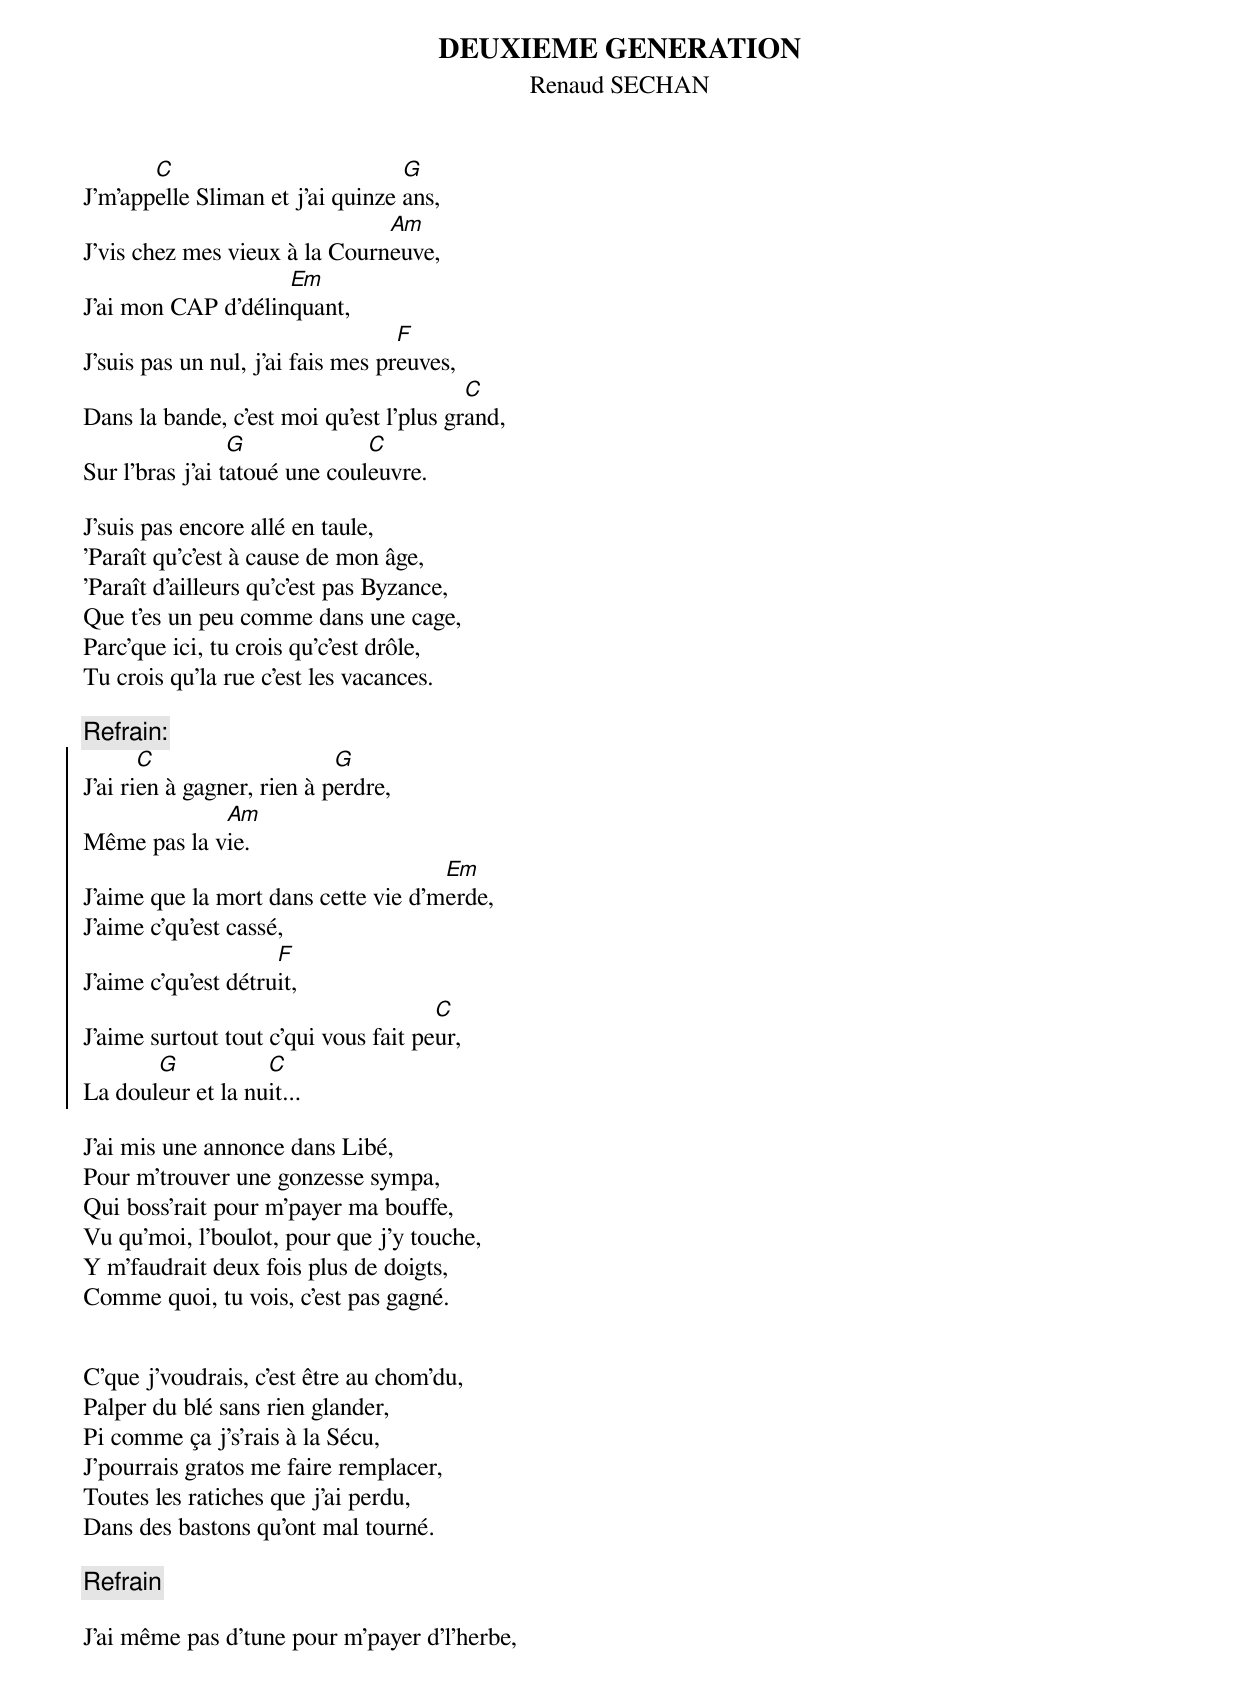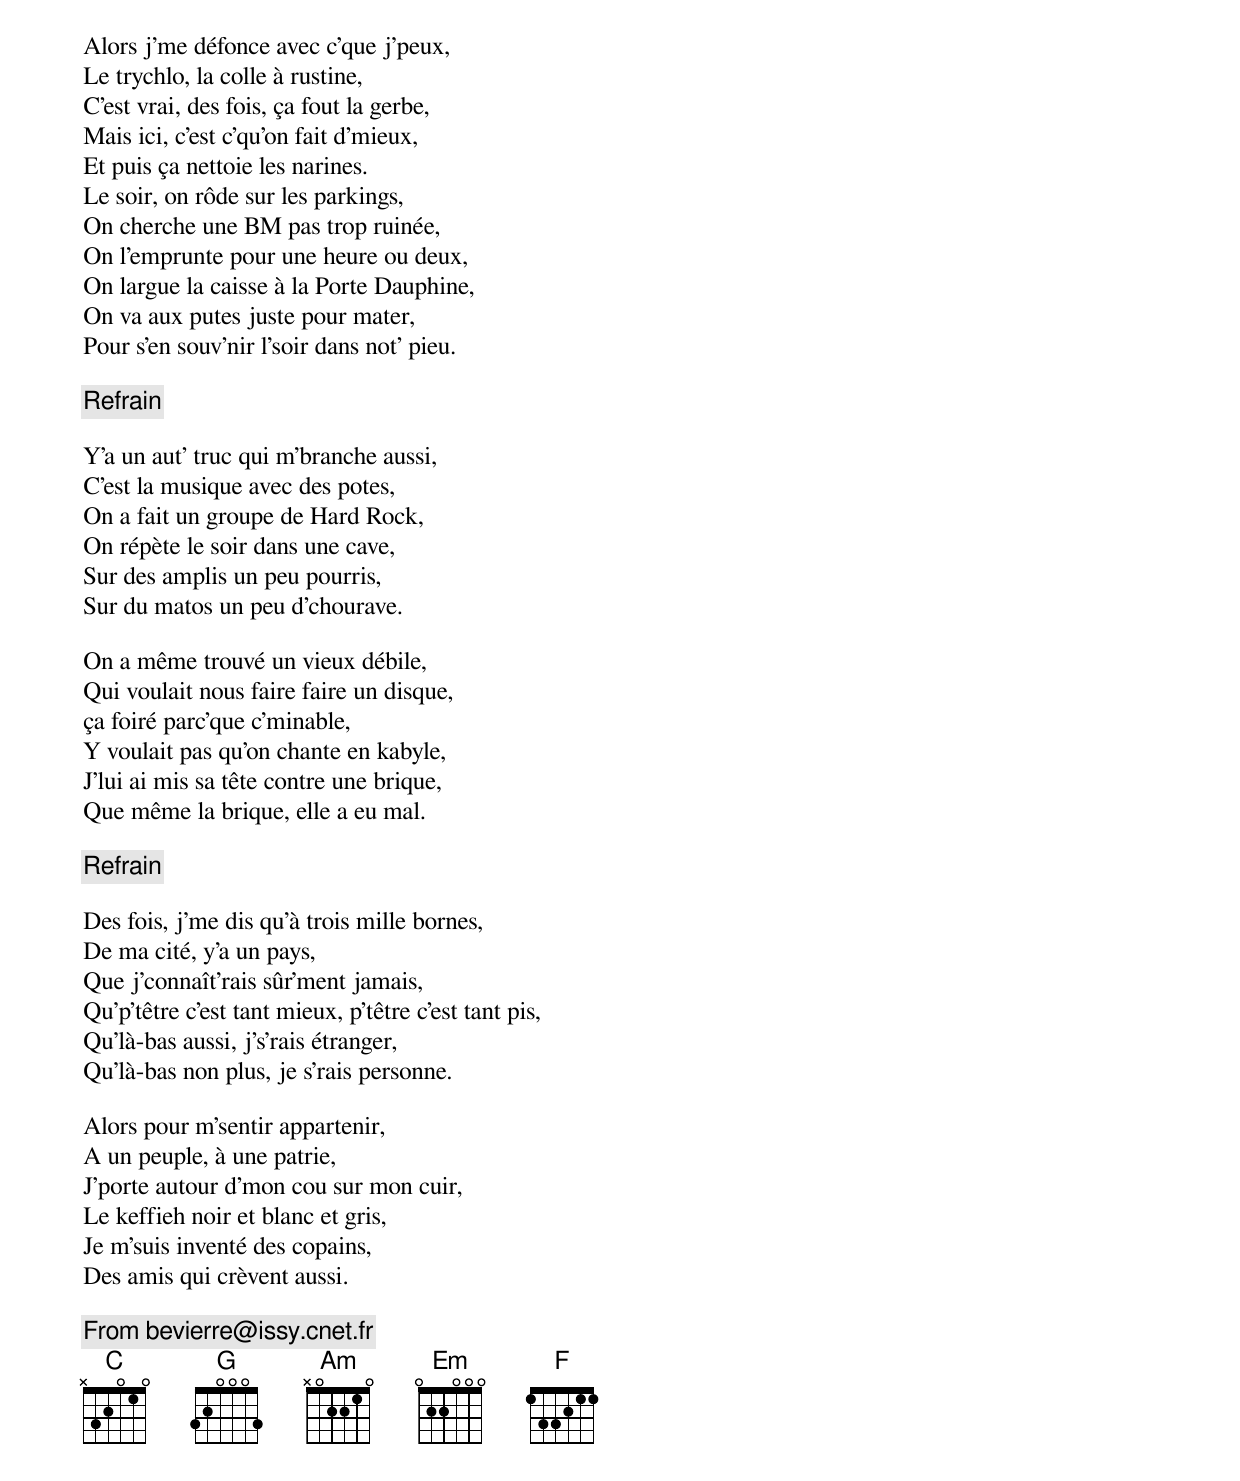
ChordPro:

{t:DEUXIEME GENERATION}
{st:Renaud SECHAN}

J'm'app[C]elle Sliman et j'ai quinze [G]ans,
J'vis chez mes vieux à la Courn[Am]euve,
J'ai mon CAP d'délin[Em]quant,
J'suis pas un nul, j'ai fais mes pr[F]euves,
Dans la bande, c'est moi qu'est l'plus gr[C]and,
Sur l'bras j'ai t[G]atoué une coul[C]euvre.

J'suis pas encore allé en taule,
'Paraît qu'c'est à cause de mon âge,
'Paraît d'ailleurs qu'c'est pas Byzance,
Que t'es un peu comme dans une cage,
Parc'que ici, tu crois qu'c'est drôle,
Tu crois qu'la rue c'est les vacances.

{c:Refrain:}
{soc}
J'ai ri[C]en à gagner, rien à p[G]erdre,
Même pas la v[Am]ie.
J'aime que la mort dans cette vie d'm[Em]erde,
J'aime c'qu'est cassé,
J'aime c'qu'est détru[F]it,
J'aime surtout tout c'qui vous fait pe[C]ur,
La doul[G]eur et la nu[C]it...
{eoc}

J'ai mis une annonce dans Libé,
Pour m'trouver une gonzesse sympa,
Qui boss'rait pour m'payer ma bouffe,
Vu qu'moi, l'boulot, pour que j'y touche,
Y m'faudrait deux fois plus de doigts,
Comme quoi, tu vois, c'est pas gagné.


C'que j'voudrais, c'est être au chom'du,
Palper du blé sans rien glander,
Pi comme ça j's'rais à la Sécu,
J'pourrais gratos me faire remplacer,
Toutes les ratiches que j'ai perdu,
Dans des bastons qu'ont mal tourné.

{c:Refrain}

J'ai même pas d'tune pour m'payer d'l'herbe,
Alors j'me défonce avec c'que j'peux,
Le trychlo, la colle à rustine,
C'est vrai, des fois, ça fout la gerbe,
Mais ici, c'est c'qu'on fait d'mieux,
Et puis ça nettoie les narines.
Le soir, on rôde sur les parkings,
On cherche une BM pas trop ruinée,
On l'emprunte pour une heure ou deux,
On largue la caisse à la Porte Dauphine,
On va aux putes juste pour mater,
Pour s'en souv'nir l'soir dans not' pieu.

{c:Refrain}

Y'a un aut' truc qui m'branche aussi,
C'est la musique avec des potes,
On a fait un groupe de Hard Rock,
On répète le soir dans une cave,
Sur des amplis un peu pourris,
Sur du matos un peu d'chourave.

On a même trouvé un vieux débile,
Qui voulait nous faire faire un disque,
ça foiré parc'que c'minable,
Y voulait pas qu'on chante en kabyle,
J'lui ai mis sa tête contre une brique,
Que même la brique, elle a eu mal.

{c:Refrain}

Des fois, j'me dis qu'à trois mille bornes,
De ma cité, y'a un pays,
Que j'connaît'rais sûr'ment jamais,
Qu'p'têtre c'est tant mieux, p'têtre c'est tant pis,
Qu'là-bas aussi, j's'rais étranger,
Qu'là-bas non plus, je s'rais personne.

Alors pour m'sentir appartenir,
A un peuple, à une patrie,
J'porte autour d'mon cou sur mon cuir,
Le keffieh noir et blanc et gris,
Je m'suis inventé des copains,
Des amis qui crèvent aussi.

{c:From bevierre@issy.cnet.fr}
